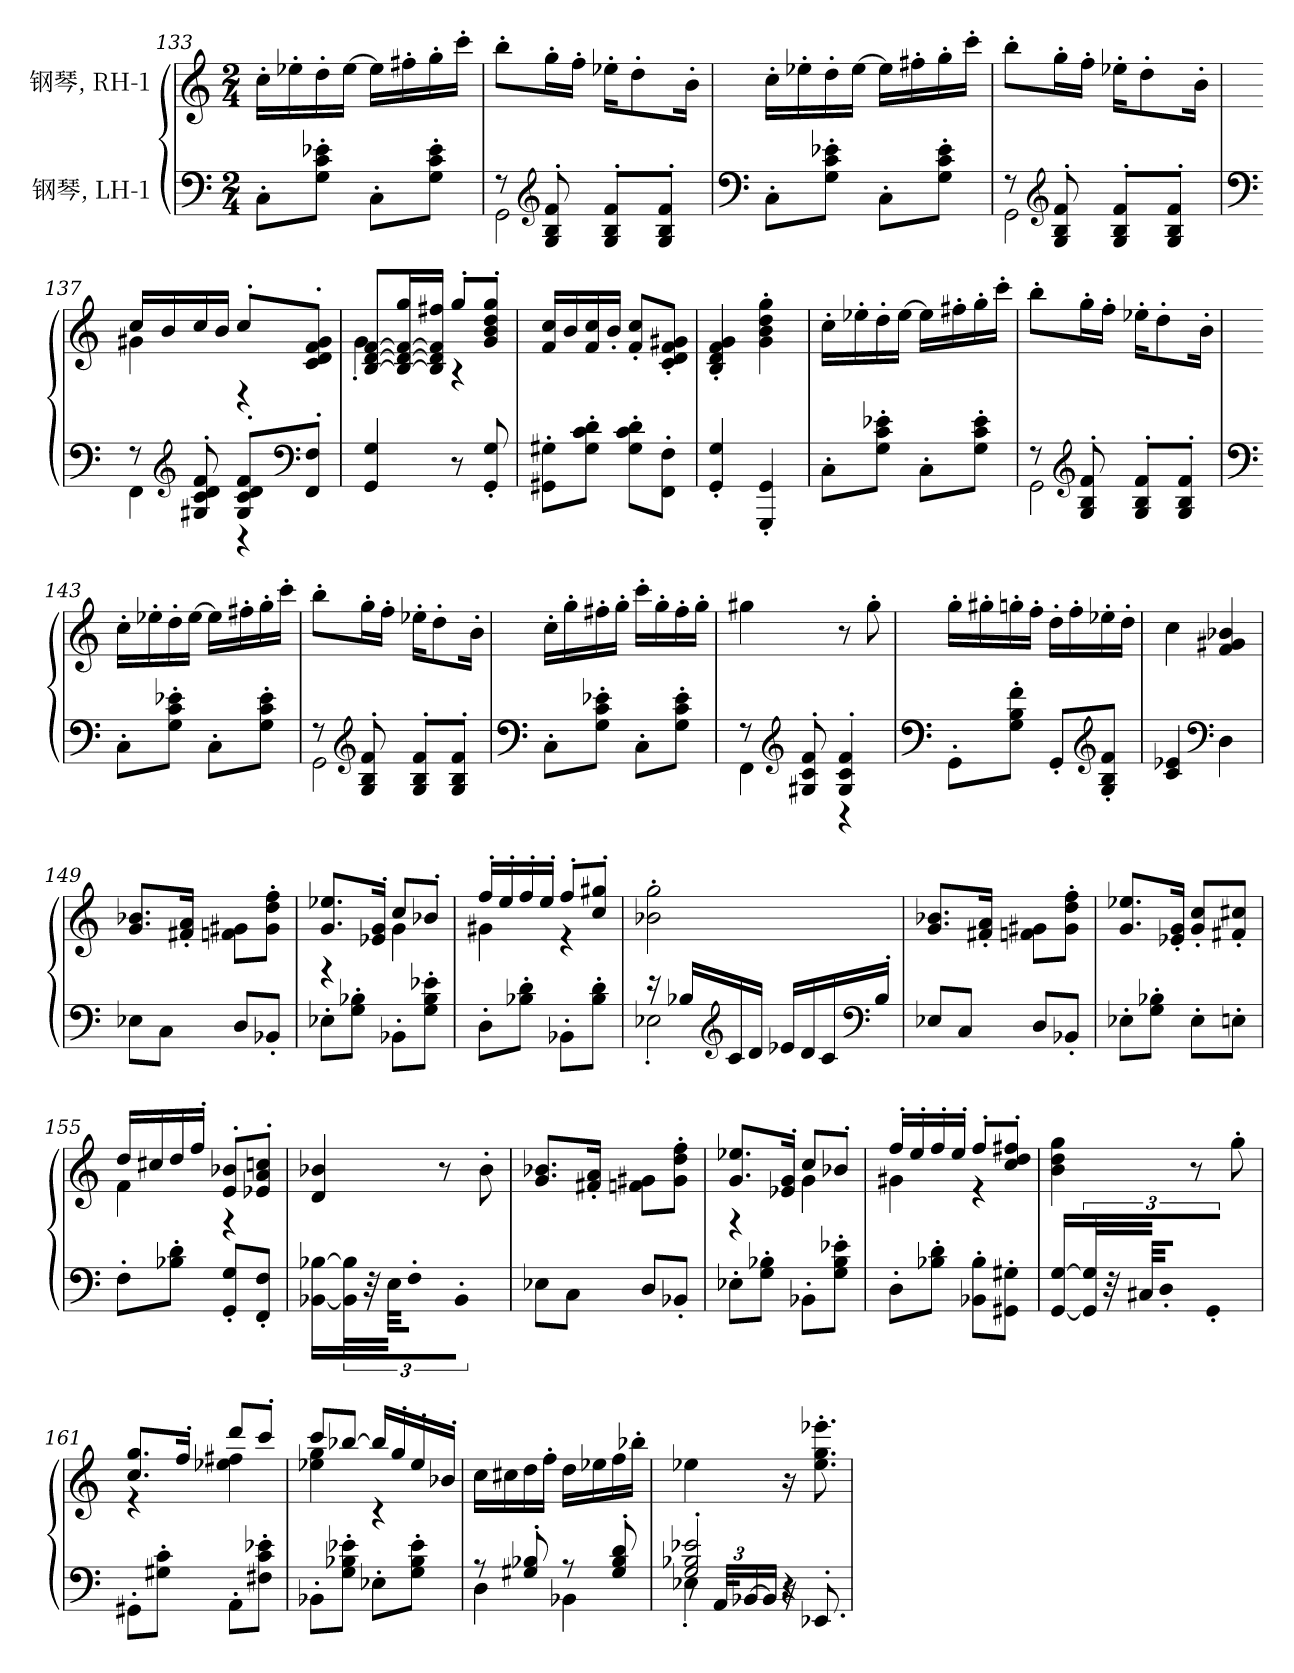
**kern	**kern
*part2	*part1
*staff2	*staff1
*I"钢琴, LH-1	*I"钢琴, RH-1
*clefF4	*clefG2
*k[]	*k[]
*M2/4	*M2/4
=133	=133
8C'\L	16cc'\LL
.	16ee-X'\
8G\' 8c\' 8e-X\'J	16dd'\
.	[16ee-\JJ
8C'\L	16ee-\LL]
.	16ff#X'\
8G\' 8c\' 8e-\'J	16gg'\
.	16ccc'\JJ
=134	=134
*^	*
8r	2GG\	8bb'\L
*clefG2	*	*
8G/' 8B/' 8f/'	.	16gg'\L
.	.	16ff'\JJ
8G/' 8B/' 8f/'L	.	16ee-X'\KL
.	.	8dd'\
8G/' 8B/' 8f/'J	.	.
.	.	16b'\Jk
*v	*v	*
=135	=135
*clefF4	*
8C'\L	16cc'\LL
.	16ee-X'\
8G\' 8c\' 8e-X\'J	16dd'\
.	[16ee-\JJ
8C'\L	16ee-\LL]
.	16ff#X'\
8G\' 8c\' 8e-\'J	16gg'\
.	16ccc'\JJ
!!LO:LB:g=z
=136	=136
*^	*
8r	2GG\	8bb'\L
*clefG2	*	*
8G/' 8B/' 8f/'	.	16gg'\L
.	.	16ff'\JJ
8G/' 8B/' 8f/'L	.	16ee-X'\KL
.	.	8dd'\
8G/' 8B/' 8f/'J	.	.
.	.	16b'\Jk
=137	=137	=137
*clefF4	*	*
*	*	*^
8r	4FF\	16cc/LL	4g#X\
.	.	16b/	.
*clefG2	*	*	*
8G#X/' 8c/' 8d/' 8f/'	.	16cc/	.
.	.	16b/JJ	.
8G#/' 8c/' 8d/' 8f/'L	4r	8cc'/L	4r
*clefF4	*	*	*
8FF/' 8F/'J	.	8c/' 8d/' 8f/' 8g#/'J	.
*v	*v	*	*
=138	=138	=138
4GG/ 4G/	[8B/ [8d/ [8f/L	4g'\
.	16B/_ 16d/_ 16f/_ 16gg/L	.
.	16B/] 16d/] 16f/] 16ff#X/JJ	.
8r	8gg'/L	4r
8GG/' 8G/'	8g/' 8b/' 8dd/' 8gg/'J	.
*	*v	*v
=139	=139
8GG#X\' 8G#X\'L	16f/ 16cc/LL
.	16b/
8G#\' 8c\' 8d\'J	16f/ 16cc/
.	16b'/JJ
8G#\' 8c\' 8d\'L	8f/' 8cc/'L
8FF\' 8F\'J	8c/' 8d/' 8f/' 8g#X/'J
=140	=140
4GG/' 4G/'	4B/' 4d/' 4f/' 4g/'
4GGG/' 4GG/'	4g\' 4b\' 4dd\' 4gg\'
!!LO:PB:g=z
=141	=141
8C'\L	16cc'\LL
.	16ee-X'\
8G\' 8c\' 8e-X\'J	16dd'\
.	[16ee-\JJ
8C'\L	16ee-\LL]
.	16ff#X'\
8G\' 8c\' 8e-\'J	16gg'\
.	16ccc'\JJ
=142	=142
*^	*
8r	2GG\	8bb'\L
*clefG2	*	*
8G/' 8B/' 8f/'	.	16gg'\L
.	.	16ff'\JJ
8G/' 8B/' 8f/'L	.	16ee-X'\KL
.	.	8dd'\
8G/' 8B/' 8f/'J	.	.
.	.	16b'\Jk
*v	*v	*
=143	=143
*clefF4	*
8C'\L	16cc'\LL
.	16ee-X'\
8G\' 8c\' 8e-X\'J	16dd'\
.	[16ee-\JJ
8C'\L	16ee-\LL]
.	16ff#X'\
8G\' 8c\' 8e-\'J	16gg'\
.	16ccc'\JJ
=144	=144
*^	*
8r	2GG\	8bb'\L
*clefG2	*	*
8G/' 8B/' 8f/'	.	16gg'\L
.	.	16ff'\JJ
8G/' 8B/' 8f/'L	.	16ee-X'\KL
.	.	8dd'\
8G/' 8B/' 8f/'J	.	.
.	.	16b'\Jk
*v	*v	*
!!LO:LB:g=z
=145	=145
*clefF4	*
8C'\L	16cc'\LL
.	16gg'\
8G\' 8c\' 8e-X\'J	16ff#X'\
.	16gg'\JJ
8C'\L	16ccc'\LL
.	16gg'\
8G\' 8c\' 8e-\'J	16ff#'\
.	16gg'\JJ
=146	=146
*^	*
8r	4FF\	4gg#X\
*clefG2	*	*
8G#X/' 8c/' 8f/'	.	.
4G#/' 4c/' 4f/'	4r	8r
.	.	8gg#'\
*v	*v	*
=147	=147
*clefF4	*
8GG'\L	16gg'\LL
.	16gg#X'\
8G\' 8B\' 8f\'J	16ggn'\
.	16ff'\JJ
8GG'/L	16dd'\LL
.	16ff'\
*clefG2	*
8G/' 8B/' 8f/'J	16ee-X'\
.	16dd'\JJ
=148	=148
4c/ 4e-X/	4cc\
*clefF4	*
4D\	4f/ 4g#X/ 4b-X/
=149	=149
8E-X\L	8.g/ 8.b-X/L
8C\J	.
.	16f#X/' 16a/'Jk
8D/L	8fn\ 8g#X\L
8BB-X'/J	8g#\' 8dd\' 8ff\'J
!!LO:LB:g=z
=150	=150
*	*^
8E-X'\L	8.g/ 8.ee-X/L	4r
8G\' 8B-X\'J	.	.
.	16e-X/' 16g/'Jk	.
8BB-X'\L	8cc/L	4g\
8G\' 8B-\' 8e-X\'J	8b-X'/J	.
=151	=151	=151
8D'\L	16ff'/LL	4g#X\
.	16ee'/	.
8B-X\' 8d\'J	16ff'/	.
.	16ee'/JJ	.
8BB-X'\L	8ff'/L	4r
8B-\' 8d\'J	8cc/' 8gg#X/'J	.
*	*v	*v
=152	=152
*^	*
16r	2E-X'\	2b-X\' 2gg\'
16B-X/LL	.	.
*clefG2	*	*
16c/	.	.
16d/JJ	.	.
16e-X/LL	.	.
16d/	.	.
16c/	.	.
*clefF4	*	*
16B-'/JJ	.	.
*v	*v	*
=153	=153
8E-X/L	8.g/ 8.b-X/L
8C/J	.
.	16f#X/' 16a/'Jk
8D/L	8fn\ 8g#X\L
8BB-X'/J	8g#\' 8dd\' 8ff\'J
!!LO:LB:g=z
=154	=154
8E-X'\L	8.g/ 8.ee-X/L
8G\' 8B-X\'J	.
.	16e-X/' 16g/'Jk
8E-'\L	8g/' 8cc/'L
8En'\J	8f#X/' 8cc#X/'J
=155	=155
*	*^
8F'\L	16dd/LL	4f\
.	16cc#X/	.
8B-X\' 8d\'J	16dd/	.
.	16ff'/JJ	.
8GG/' 8G/'L	8e/' 8b-X/'L	4r
8FF/' 8F/'J	8e-X/' 8a/' 8ccn/'J	.
*	*v	*v
=156	=156
[16BB-X\ [16B-X\LL	4d/ 4b-X/
48BB-\] 48B-\]JJk	.
48r	.
48E\KKL	.
8F'\J	.
4BB-'/	8r
.	8b-'\
=157	=157
8E-X\L	8.g/ 8.b-X/L
8C\J	.
.	16f#X/' 16a/'Jk
8D/L	8fn\ 8g#X\L
8BB-X'/J	8g#\' 8dd\' 8ff\'J
=158	=158
*	*^
8E-X'\L	8.g/ 8.ee-X/L	4r
8G\' 8B-X\'J	.	.
.	16e-X/' 16g/'Jk	.
8BB-X'\L	8cc/L	4g\
8G\' 8B-\' 8e-X\'J	8b-X'/J	.
!!LO:LB:g=z	!!
=159	=159	=159
8D'\L	16ff'/LL	4g#X\
.	16ee'/	.
8B-X\' 8d\'J	16ff'/	.
.	16ee'/JJ	.
8BB-X\' 8B-\'L	8ff'/L	4r
8GG#X\' 8G#X\'J	8cc/' 8dd/' 8ff#X/'J	.
*	*v	*v
=160	=160
[16GG/ [16G/LL	4b\ 4dd\ 4gg\
48GG/] 48G/]JJk	.
48r	.
48C#X/KKL	.
8D'/J	.
4GG'/	8r
.	8gg'\
=161	=161
*	*^
8GG#X'\L	8.cc/ 8.gg/L	4r
8G#X\' 8c\'J	.	.
.	16ff'/Jk	.
8AA'\L	8ddd/L	4ee-X\ 4ff#X\
8F#X\' 8c\' 8e-X\'J	8ccc'/J	.
=162	=162	=162
8BB-X'\L	8ccc/L	4ee-X\ 4gg\
8G\' 8B-X\' 8e-X\'J	[8bb-X/J	.
8E-X'\L	16bb-/LL]	4r
.	16gg'/	.
8G\' 8B-\' 8e-\'J	16ee-'/	.
.	16b-X'/JJ	.
*	*v	*v
!!LO:LB:g=z
=163	=163
*^	*
8r	4D\	16cc\LL
.	.	16cc#X\
8G#X/' 8B-X/'	.	16dd\
.	.	16ff'\JJ
8r	4BB-X\	16dd\LL
.	.	16ee-X\
8G#/' 8B-/' 8d/'	.	16ff\
.	.	16bb-X'\JJ
=164	=164	=164
*	*^	*
2G/' 2B-X/' 2e-X/'	4E-X'\	8r	4ee-X\
*	*	*Xbrackettup	*
.	.	48AA/KLL	.
.	.	[24BB-X/	.
.	.	16BB-/JJ]	.
.	4r	16r	16r
.	.	8.EE-X'/	8.ee-\' 8.gg\' 8.eee-X\'
*v	*v	*v	*
=	=
*-	*-
